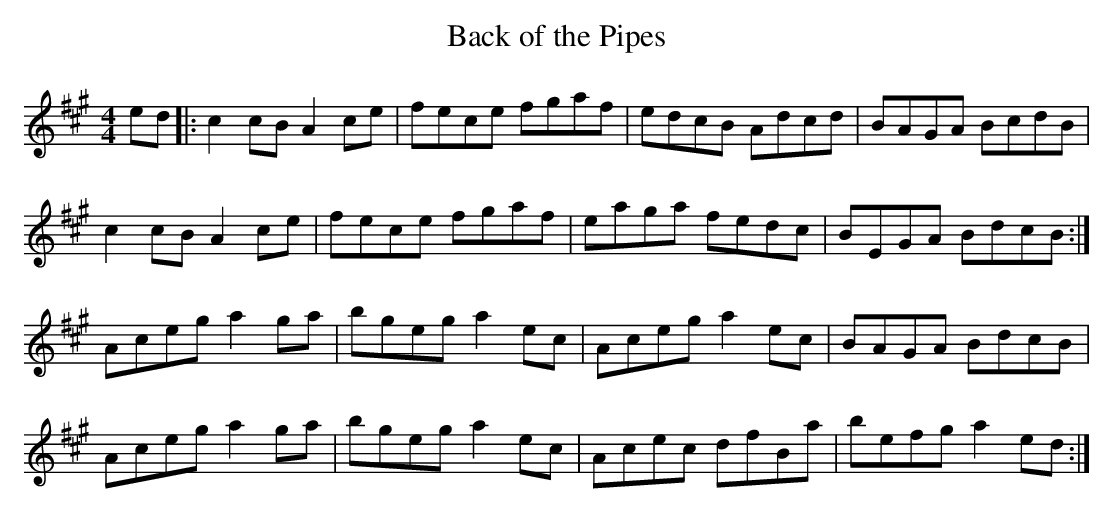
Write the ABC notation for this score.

X:1
T: Back of the Pipes
L: 1/8
M: 4/4
K: A
ed |: c2 cB A2 ce|fece fgaf|edcB Adcd|BAGA BcdB|
c2 cB A2 ce|fece fgaf|eaga fedc|BEGA BdcB :|
Aceg a2 ga|bgeg a2 ec|Aceg a2 ec|BAGA BdcB|
Aceg a2 ga|bgeg a2 ec|Acec dfBa|befg a2 ed :|
